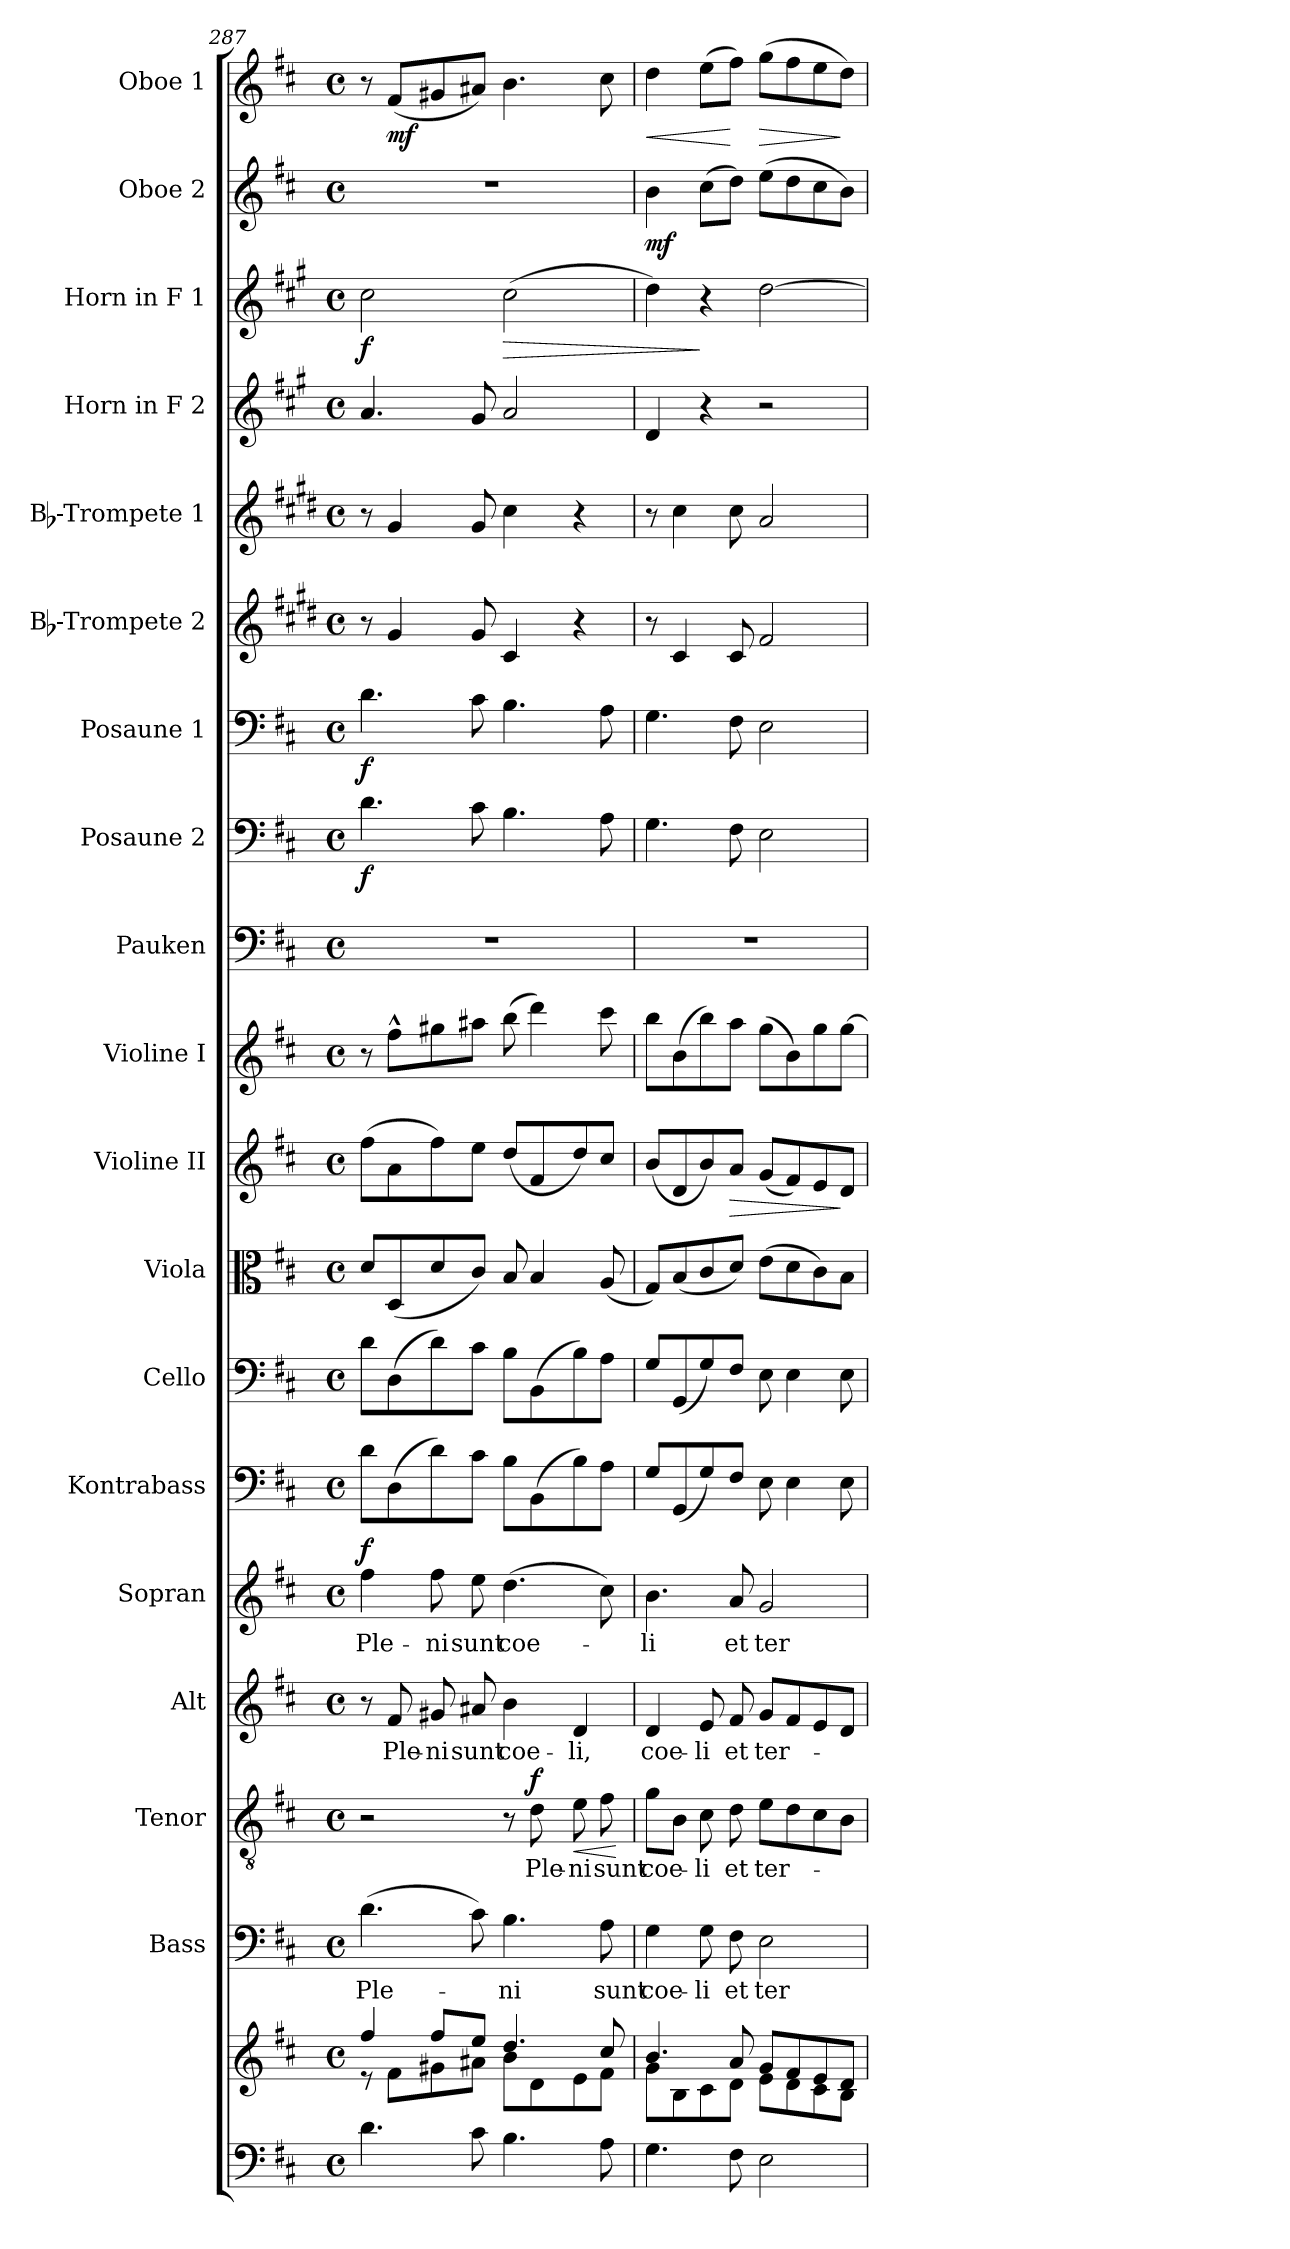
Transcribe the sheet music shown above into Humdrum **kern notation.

**kern	**kern	**kern	**text	**kern	**text	**dynam	**kern	**text	**kern	**text	**dynam	**kern	**kern	**kern	**kern	**dynam	**kern	**kern	**kern	**dynam	**kern	**dynam	**kern	**kern	**kern	**kern	**dynam	**kern	**dynam	**kern	**dynam
*part19	*part19	*part18	*part18	*part17	*part17	*part17	*part16	*part16	*part15	*part15	*part15	*part14	*part13	*part12	*part11	*part11	*part10	*part9	*part8	*part8	*part7	*part7	*part6	*part5	*part4	*part3	*part3	*part2	*part2	*part1	*part1
*staff20	*staff19	*staff18	*staff18	*staff17	*staff17	*staff17	*staff16	*staff16	*staff15	*staff15	*staff15	*staff14	*staff13	*staff12	*staff11	*staff11	*staff10	*staff9	*staff8	*staff8	*staff7	*staff7	*staff6	*staff5	*staff4	*staff3	*staff3	*staff2	*staff2	*staff1	*staff1
*	*	*I"Bass	*	*I"Tenor	*	*	*I"Alt	*	*I"Sopran	*	*	*I"Kontrabass	*I"Cello	*I"Viola	*I"Violine II	*	*I"Violine I	*I"Pauken	*I"Posaune 2	*	*I"Posaune 1	*	*I"Bb-Trompete 2	*I"Bb-Trompete 1	*I"Horn in F 2	*I"Horn in F 1	*	*I"Oboe 2	*	*I"Oboe 1	*
*	*	*I'B.	*	*I'T.	*	*	*I'A.	*	*I'S.	*	*	*I'Kb.	*	*I'Vla.	*I'Vl. II	*	*I'Vl. I	*I'Pk.	*I'Pos. 2	*	*I'Pos. 1	*	*I'Bb Trp. 2	*I'Bb Trp. 1	*	*	*	*I'Ob. 2	*	*I'Ob. 1	*
*clefF4	*clefG2	*clefF4	*	*clefGv2	*	*	*clefG2	*	*clefG2	*	*	*clefF4	*clefF4	*clefC3	*clefG2	*	*clefG2	*clefF4	*clefF4	*	*clefF4	*	*clefG2	*clefG2	*clefG2	*clefG2	*	*clefG2	*	*clefG2	*
*	*	*	*	*	*	*	*	*	*	*	*	*ITrd7c12	*	*	*	*	*	*	*	*	*	*	*ITrd1c2	*ITrd1c2	*ITrd4c7	*ITrd4c7	*	*	*	*	*
*k[f#c#]	*k[f#c#]	*k[f#c#]	*	*k[f#c#]	*	*	*k[f#c#]	*	*k[f#c#]	*	*	*k[f#c#]	*k[f#c#]	*k[f#c#]	*k[f#c#]	*	*k[f#c#]	*k[f#c#]	*k[f#c#]	*	*k[f#c#]	*	*k[f#c#]	*k[f#c#]	*k[f#c#]	*k[f#c#]	*	*k[f#c#]	*	*k[f#c#]	*
*D:	*D:	*D:	*	*D:	*	*	*D:	*	*D:	*	*	*D:	*D:	*D:	*D:	*	*D:	*D:	*D:	*	*D:	*	*D:	*D:	*D:	*D:	*	*D:	*	*D:	*
*M4/4	*M4/4	*M4/4	*	*M4/4	*	*	*M4/4	*	*M4/4	*	*	*M4/4	*M4/4	*M4/4	*M4/4	*	*M4/4	*M4/4	*M4/4	*	*M4/4	*	*M4/4	*M4/4	*M4/4	*M4/4	*	*M4/4	*	*M4/4	*
*met(c)	*met(c)	*met(c)	*	*met(c)	*	*	*met(c)	*	*met(c)	*	*	*met(c)	*met(c)	*met(c)	*met(c)	*	*met(c)	*met(c)	*met(c)	*	*met(c)	*	*met(c)	*met(c)	*met(c)	*met(c)	*	*met(c)	*	*met(c)	*
=287	=287	=287	=287	=287	=287	=287	=287	=287	=287	=287	=287	=287	=287	=287	=287	=287	=287	=287	=287	=287	=287	=287	=287	=287	=287	=287	=287	=287	=287	=287	=287
*	*^	*	*	*	*	*	*	*	*	*	*	*	*	*	*	*	*	*	*	*	*	*	*	*	*	*	*	*	*	*	*
!	!	!	!	!LO:LY:b	!	!	!	!	!	!	!LO:LY:b	!LO:DY:a	!	!	!	!	!	!	!	!	!LO:DY:b	!	!LO:DY:b	!	!	!	!	!LO:DY:b	!	!	!	!
4.d\	4ff#/	8re	(>4.d\	Ple-	2r	.	.	8r	.	4ff#\	Ple-	f	8D\L	8d\L	8d/L	(>8ff#\L	.	8r	1r	4.d\	f	4.d\	f	8r	8r	4.d/	2f#\	f	1r	.	8r	.
!	!	!	!	!	!	!	!	!	!LO:LY:b	!	!	!	!	!	!	!	!	!	!	!	!	!	!	!	!	!	!	!	!	!	!	!LO:DY:b
.	.	8f#\L	.	.	.	.	.	8f#/	Ple-	.	.	.	(>8DD\	(>8D\	(<8D/	8a\	.	8ff#^^>\L	.	.	.	.	.	4f#/	4f#/	.	.	.	.	.	(<8f#/L	mf
!	!	!	!	!	!	!	!	!	!LO:LY:b	!	!LO:LY:b	!	!	!	!	!	!	!	!	!	!	!	!	!	!	!	!	!	!	!	!	!
.	8ff#/L	8g#X\	.	.	.	.	.	8g#X/	-ni	8ff#\	-ni	.	8D\)	8d\)	8d/	8ff#\)	.	8gg#X\	.	.	.	.	.	.	.	.	.	.	.	.	8g#X/	.
!	!	!	!	!	!	!	!	!	!LO:LY:b	!	!LO:LY:b	!	!	!	!	!	!	!	!	!	!	!	!	!	!	!	!	!	!	!	!	!
8c#\	8ee/J	8a#X\J	8c#\)	.	.	.	.	8a#X/	sunt	8ee\	sunt	.	8C#\J	8c#\J	8c#/J)	8ee\J	.	8aa#X\J	.	8c#\	.	8c#\	.	8f#/	8f#/	8c#/	.	.	.	.	8a#X/J)	.
!	!	!	!	!LO:LY:b	!	!	!	!	!LO:LY:b	!	!LO:LY:b	!	!	!	!	!	!	!	!	!	!	!	!	!	!	!	!	!LO:HP:b	!	!	!	!
4.B\	4.dd/	8b\L	4.B\	-ni	8r	.	.	4b\	coe-	(>4.dd\	coe-	.	8BB\L	8B\L	8B/	(<8dd/L	.	(>8bb\	.	4.B\	.	4.B\	.	4B/	4b\	2d/	(>2f#\	>	.	.	4.b\	.
!	!	!	!	!	!	!LO:LY:b	!LO:DY:a	!	!	!	!	!	!	!	!	!	!	!	!	!	!	!	!	!	!	!	!	!	!	!	!	!
.	.	8d\	.	.	8d\	Ple-	f	.	.	.	.	.	(>8BBB\	(>8BB\	4B/	8f#/	.	4ddd\)	.	.	.	.	.	.	.	.	.	.	.	.	.	.
!	!	!	!	!	!	!LO:LY:b	!LO:HP:b	!	!LO:LY:b	!	!	!	!	!	!	!	!	!	!	!	!	!	!	!	!	!	!	!	!	!	!	!
.	.	8e\	.	.	8e\	-ni	<	4d/	-li,	.	.	.	8BB\)	8B\)	.	8dd/)	.	.	.	.	.	.	.	4r	4r	.	.	.	.	.	.	.
!	!	!	!	!LO:LY:b	!	!LO:LY:b	!	!	!	!	!	!	!	!	!	!	!	!	!	!	!	!	!	!	!	!	!	!	!	!	!	!
8A\	8cc#/	8f#\J	8A\	sunt	8f#\	sunt	.	.	.	8cc#\)	.	.	8AA\J	8A\J	(<8A/	8cc#/J	.	8ccc#\	.	8A\	.	8A\	.	.	.	.	.	.	.	.	8cc#\	.
*	*v	*v	*	*	*	*	*	*	*	*	*	*	*	*	*	*	*	*	*	*	*	*	*	*	*	*	*	*	*	*	*	*
.	.	.	.	.	.	[	.	.	.	.	.	.	.	.	.	.	.	.	.	.	.	.	.	.	.	.	.	.	.	.	.
=288	=288	=288	=288	=288	=288	=288	=288	=288	=288	=288	=288	=288	=288	=288	=288	=288	=288	=288	=288	=288	=288	=288	=288	=288	=288	=288	=288	=288	=288	=288	=288
*	*^	*	*	*	*	*	*	*	*	*	*	*	*	*	*	*	*	*	*	*	*	*	*	*	*	*	*	*	*	*	*
!	!	!	!	!LO:LY:b	!	!LO:LY:b	!	!	!LO:LY:b	!	!LO:LY:b	!	!	!	!	!	!	!	!	!	!	!	!	!	!	!	!	!	!	!LO:DY:b	!	!LO:HP:b
4.G\	4.b/	8g\L	4G\	coe-	8g\L	coe-	.	4d/	coe-	4.b\	-li	.	8GG/L	8G/L	8G/L)	(<8b/L	.	8bb\L	1r	4.G\	.	4.G\	.	8r	8r	4G/	4g\)	.	4b\	mf	4dd\	<
.	.	8B\	.	.	8B\J	.	.	.	.	.	.	.	(<8GGG/	(<8GG/	(<8B/	8d/	.	(>8b\	.	.	.	.	.	4B/	4b\	.	.	.	.	.	.	.
!	!	!	!	!LO:LY:b	!	!LO:LY:b	!	!	!LO:LY:b	!	!	!	!	!	!	!	!	!	!	!	!	!	!	!	!	!	!	!	!	!	!	!
.	.	8c#\	8G\	-li	8c#\	-li	.	8e/	-li	.	.	.	8GG/)	8G/)	8c#/	8b/)	.	8bb\)	.	.	.	.	.	.	.	4r	4r	]	(>8cc#\L	.	(>8ee\L	.
!	!	!	!	!LO:LY:b	!	!LO:LY:b	!	!	!LO:LY:b	!	!LO:LY:b	!	!	!	!	!	!LO:HP:b	!	!	!	!	!	!	!	!	!	!	!	!	!	!	!
8F#\	8a/	8d\J	8F#\	et	8d\	et	.	8f#/	et	8a/	et	.	8FF#/J	8F#/J	8d/J)	8a/J	>	8aa\J	.	8F#\	.	8F#\	.	8B/	8b\	.	.	.	8dd\J)	.	8ff#\J)	[
!	!	!	!	!LO:LY:b	!	!LO:LY:b	!	!	!LO:LY:b	!	!LO:LY:b	!	!	!	!	!	!	!	!	!	!	!	!	!	!	!	!	!	!	!	!	!LO:HP:b
2E\	8g/L	8e\L	2E\	ter-	8e\L	ter-	.	8g/L	ter-	2g/	ter-	.	8EE\	8E\	(>8e\L	(<8g/L	.	(>8gg\L	.	2E\	.	2E\	.	2e/	2g/	2r	[2g\	.	(>8ee\L	.	(>8gg\L	>
.	8f#/	8d\	.	.	8d\	.	.	8f#/	.	.	.	.	4EE\	4E\	8d\	8f#/)	.	8b\)	.	.	.	.	.	.	.	.	.	.	8dd\	.	8ff#\	.
.	8e/	8c#\	.	.	8c#\	.	.	8e/	.	.	.	.	.	.	8c#\)	8e/	.	8gg\	.	.	.	.	.	.	.	.	.	.	8cc#\	.	8ee\	.
.	8d/J	8B\J	.	.	8B\J	.	.	8d/J	.	.	.	.	8EE\	8E\	8B\J	8d/J	]	[8gg\J	.	.	.	.	.	.	.	.	.	.	8b\J)	.	8dd\J)	]
*	*v	*v	*	*	*	*	*	*	*	*	*	*	*	*	*	*	*	*	*	*	*	*	*	*	*	*	*	*	*	*	*	*
=	=	=	=	=	=	=	=	=	=	=	=	=	=	=	=	=	=	=	=	=	=	=	=	=	=	=	=	=	=	=	=
*-	*-	*-	*-	*-	*-	*-	*-	*-	*-	*-	*-	*-	*-	*-	*-	*-	*-	*-	*-	*-	*-	*-	*-	*-	*-	*-	*-	*-	*-	*-	*-
